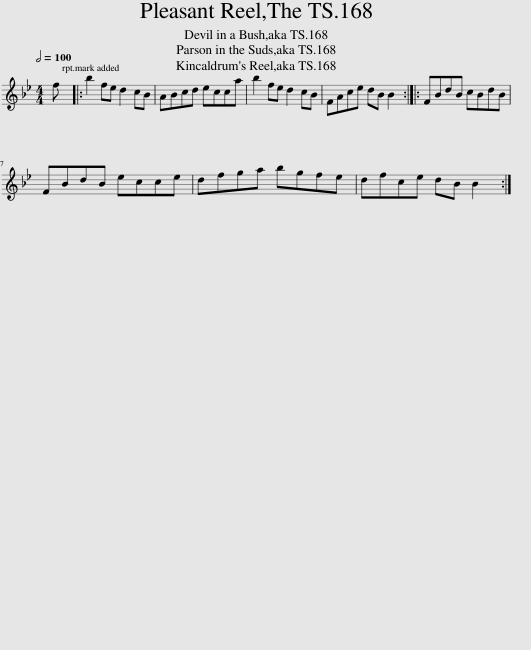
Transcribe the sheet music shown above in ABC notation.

X:1
L:1/8
Q:1/2=100
M:4/4
I:linebreak $
K:Bb
V:1 treble
V:1
 f |: b2 fe d2 cB | ABcd ecca | b2 fe d2 cB | FAce dB B2 :: %5
 FBdB cBdB |$ FBdB ecce | dfga bgfe | dfce dB B2 :| %9
